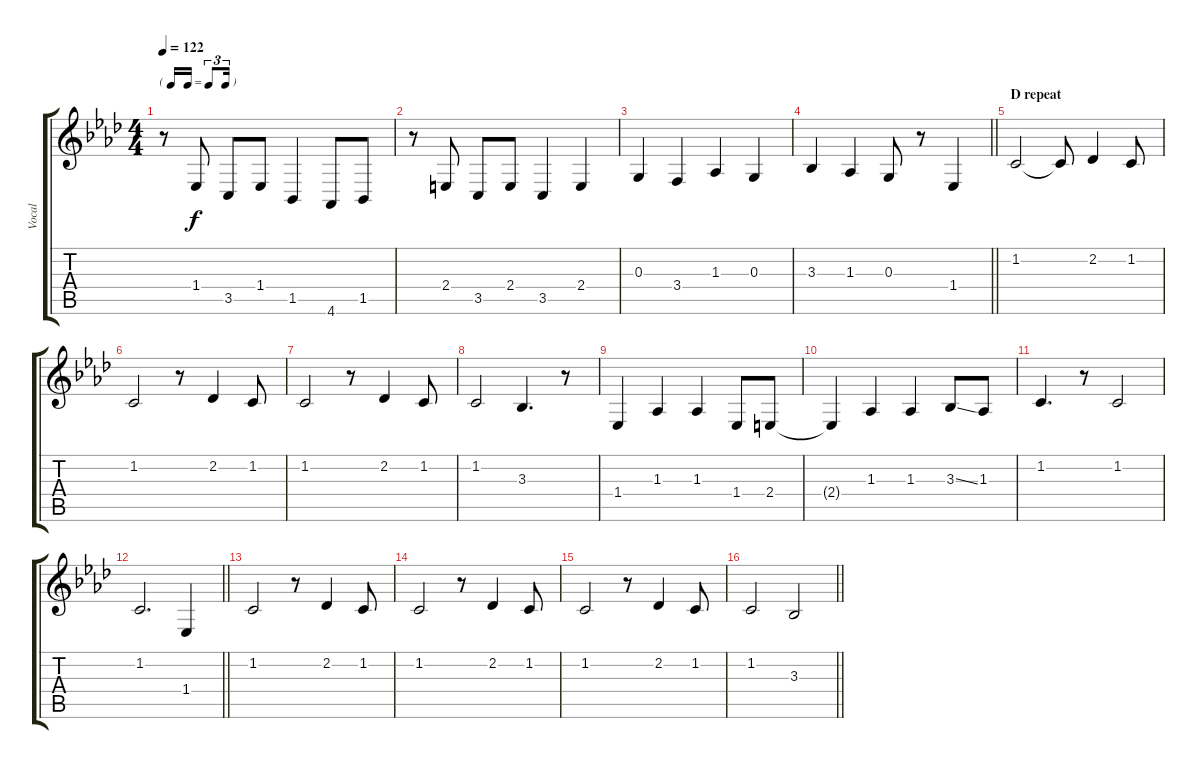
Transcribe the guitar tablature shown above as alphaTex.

\track ("Vocal" "Vocal") {instrument churchorgan}
\staff {score tabs}
\tuning (E4 B3 G3 D3 A2 E2) {hide}
\ts (4 4)
\tf triplet16th
\tempo 122
\clef g2
\ks ab
r.8{dy f} 1.4.8 3.5.8 1.4.8 1.5.4 4.6.8 1.5.8 |
r.8 2.4.8 3.5.8 2.4.8 3.5.4 2.4.4 |
0.3.4 3.4.4 1.3.4 0.3.4 |
\barLineRight lightlight
3.3.4 1.3.4 0.3.8 r.8 1.4.4 |
\section ("" "D repeat")
1.2.2 1.2{t}.8 2.2.4 1.2.8 |
1.2.2 r.8 2.2.4 1.2.8 |
1.2.2 r.8 2.2.4 1.2.8 |
1.2.2 3.3.4{d} r.8 |
1.4.4 1.3.4 1.3.4 1.4.8 2.4.8 |
2.4{t}.4 1.3.4 1.3.4 3.3{ss}.8 1.3.8 |
1.2.4{d} r.8 1.2.2 |
\barLineRight lightlight
1.2.2{d} 1.4.4 |
1.2.2 r.8 2.2.4 1.2.8 |
1.2.2 r.8 2.2.4 1.2.8 |
1.2.2 r.8 2.2.4 1.2.8 |
\barLineRight lightlight
1.2.2 3.3.2
